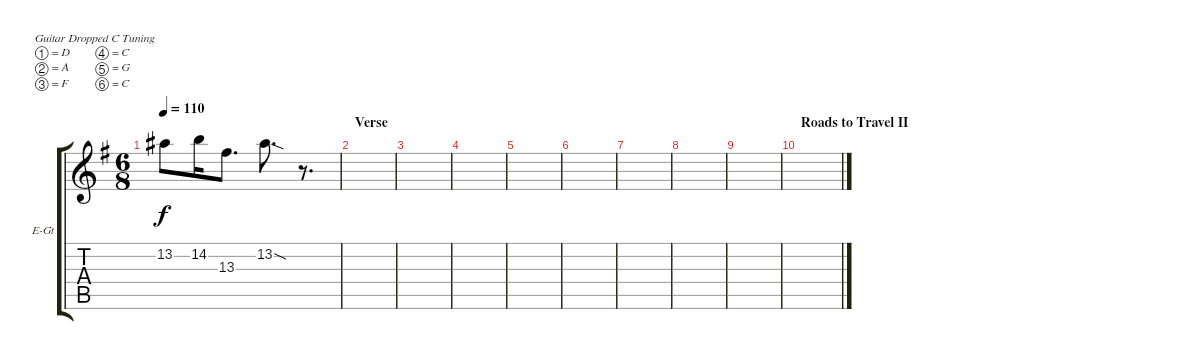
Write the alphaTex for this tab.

\bracketExtendMode groupsimilarinstruments
\firstSystemTrackNameOrientation horizontal
\otherSystemsTrackNameOrientation horizontal
\track ("Lead Overdub" "E-Gt") {instrument distortionguitar}
\staff {score tabs}
\tuning (D4 A3 F3 C3 G2 C2)
\ts (6 8)
\tempo 110
\clef g2
\ks eminor
13.2.8{dy f} 14.2.16 13.3.8{d} 13.2{sod}.8{d} r.8{d} |
\section ("" "Verse")
|
|
|
|
|
|
|
|
\section ("" "Roads to Travel II")
